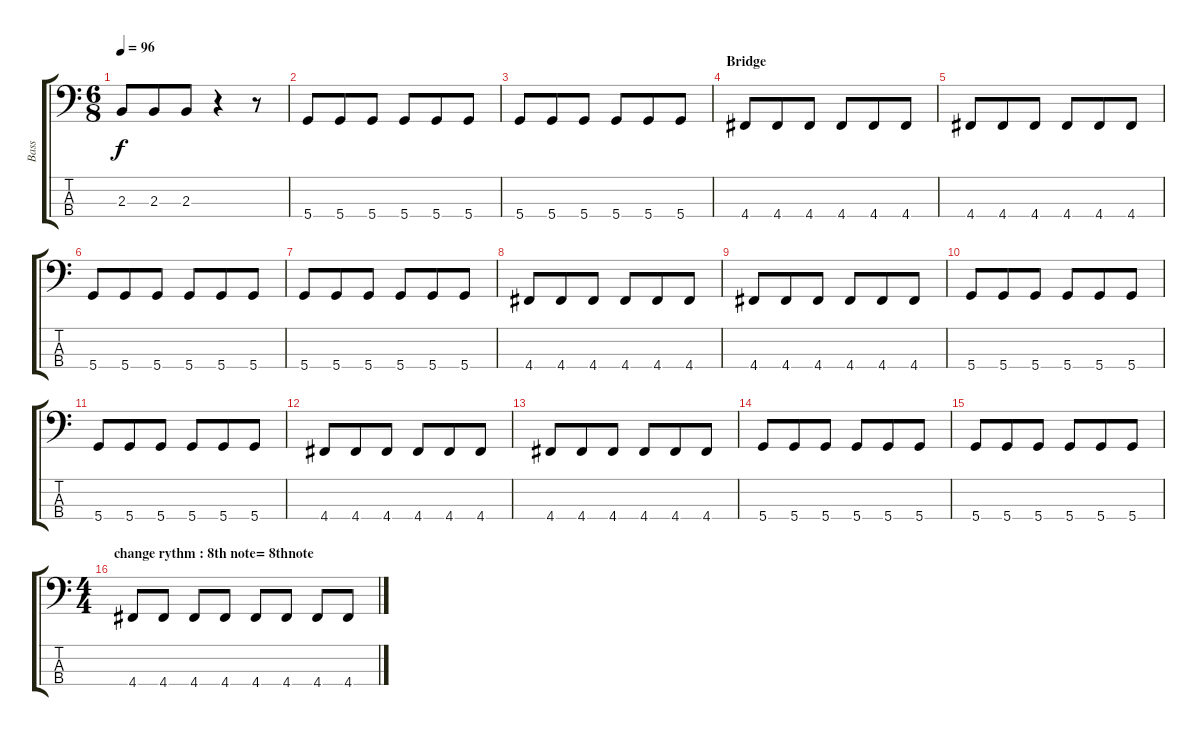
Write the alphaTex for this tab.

\track ("Bass" "Bass") {instrument electricbassfinger}
\staff {score tabs}
\tuning (G2 D2 A1 D1) {hide}
\ts (6 8)
\tempo 96
\clef f4
\ks c
2.3.8{dy f} 2.3.8 2.3.8 r.4 r.8 |
5.4.8 5.4.8 5.4.8 5.4.8 5.4.8 5.4.8 |
5.4.8 5.4.8 5.4.8 5.4.8 5.4.8 5.4.8 |
\section ("" "Bridge")
4.4.8 4.4.8 4.4.8 4.4.8 4.4.8 4.4.8 |
4.4.8 4.4.8 4.4.8 4.4.8 4.4.8 4.4.8 |
5.4.8 5.4.8 5.4.8 5.4.8 5.4.8 5.4.8 |
5.4.8 5.4.8 5.4.8 5.4.8 5.4.8 5.4.8 |
4.4.8 4.4.8 4.4.8 4.4.8 4.4.8 4.4.8 |
4.4.8 4.4.8 4.4.8 4.4.8 4.4.8 4.4.8 |
5.4.8 5.4.8 5.4.8 5.4.8 5.4.8 5.4.8 |
5.4.8 5.4.8 5.4.8 5.4.8 5.4.8 5.4.8 |
4.4.8 4.4.8 4.4.8 4.4.8 4.4.8 4.4.8 |
4.4.8 4.4.8 4.4.8 4.4.8 4.4.8 4.4.8 |
5.4.8 5.4.8 5.4.8 5.4.8 5.4.8 5.4.8 |
5.4.8 5.4.8 5.4.8 5.4.8 5.4.8 5.4.8 |
\ts (4 4)
\section ("" "change rythm : 8th note= 8thnote")
4.4.8 4.4.8 4.4.8 4.4.8 4.4.8 4.4.8 4.4.8 4.4.8
